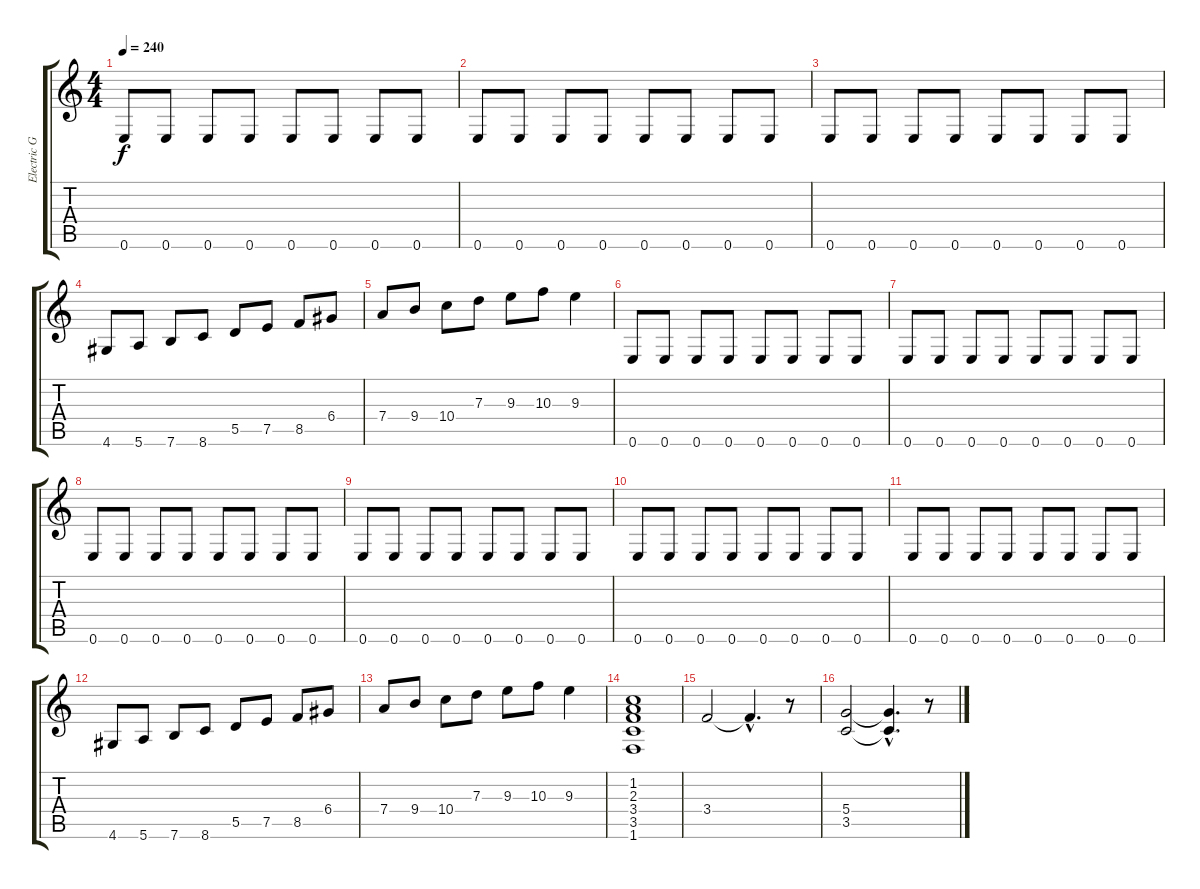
\track ("Electric Guitar 3" "Electric G") {instrument overdrivenguitar}
\staff {score tabs}
\tuning (E4 B3 G3 D3 A2 E2) {hide}
\ts (4 4)
\tempo 240
\clef g2
\ks c
0.6.8{dy f} 0.6.8 0.6.8 0.6.8 0.6.8 0.6.8 0.6.8 0.6.8 |
0.6.8 0.6.8 0.6.8 0.6.8 0.6.8 0.6.8 0.6.8 0.6.8 |
0.6.8 0.6.8 0.6.8 0.6.8 0.6.8 0.6.8 0.6.8 0.6.8 |
4.6.8 5.6.8 7.6.8 8.6.8 5.5.8 7.5.8 8.5.8 6.4.8 |
7.4.8 9.4.8 10.4.8 7.3.8 9.3.8 10.3.8 9.3.4 |
0.6.8 0.6.8 0.6.8 0.6.8 0.6.8 0.6.8 0.6.8 0.6.8 |
0.6.8 0.6.8 0.6.8 0.6.8 0.6.8 0.6.8 0.6.8 0.6.8 |
0.6.8 0.6.8 0.6.8 0.6.8 0.6.8 0.6.8 0.6.8 0.6.8 |
0.6.8 0.6.8 0.6.8 0.6.8 0.6.8 0.6.8 0.6.8 0.6.8 |
0.6.8 0.6.8 0.6.8 0.6.8 0.6.8 0.6.8 0.6.8 0.6.8 |
0.6.8 0.6.8 0.6.8 0.6.8 0.6.8 0.6.8 0.6.8 0.6.8 |
4.6.8 5.6.8 7.6.8 8.6.8 5.5.8 7.5.8 8.5.8 6.4.8 |
7.4.8 9.4.8 10.4.8 7.3.8 9.3.8 10.3.8 9.3.4 |
(1.2 2.3 3.4 3.5 1.6).1 |
3.4.2 3.4{hac t}.4{d} r.8 |
(5.4 3.5).2 (5.4{hac t} 3.5{hac t}).4{d} r.8
